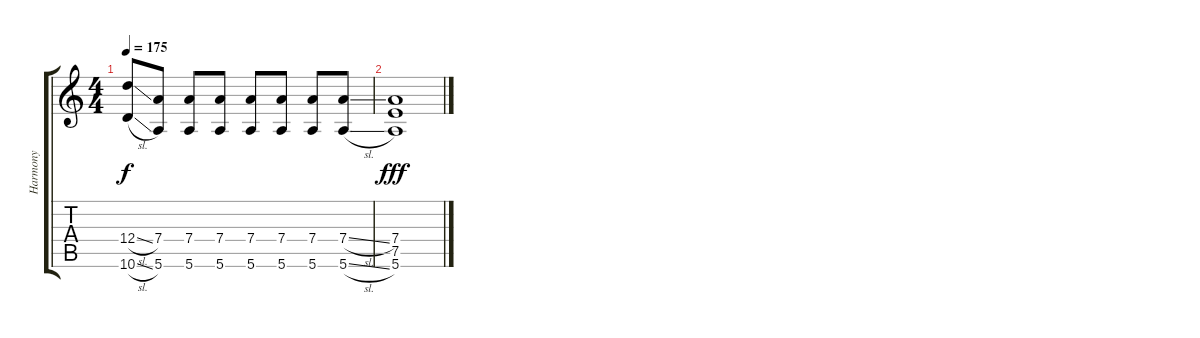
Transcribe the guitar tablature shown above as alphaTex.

\track ("Harmony" "Harmony") {instrument distortionguitar}
\staff {score tabs}
\tuning (E4 B3 G3 D3 A2 E2) {hide}
\ts (4 4)
\tempo 175
\clef g2
\ks c
(12.4{sl} 10.6{sl}).8{dy f} (7.4 5.6).8 (7.4 5.6).8 (7.4 5.6).8 (7.4 5.6).8 (7.4 5.6).8 (7.4 5.6).8 (7.4{sl} 5.6{sl}).8 |
(7.4 7.5 5.6).1{dy fff}
